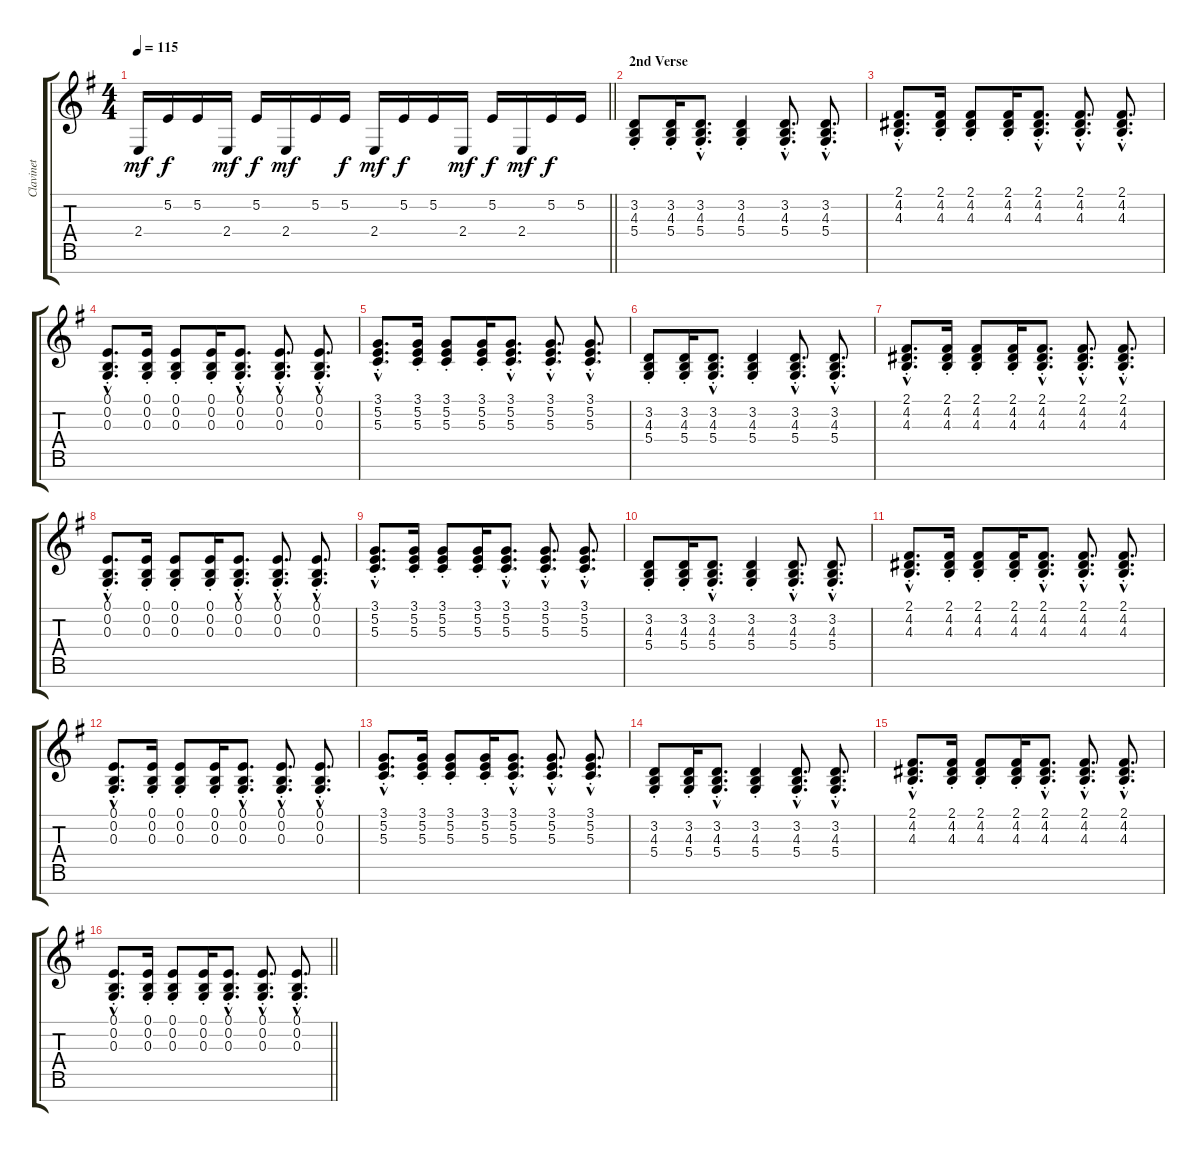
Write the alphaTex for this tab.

\track ("Clavinet" "Clavinet") {instrument clavinet}
\staff {score tabs}
\tuning (E4 B3 G3 D3 A2 E2 B1) {hide}
\ts (4 4)
\tempo 115
\clef g2
\barLineRight lightlight
\ks g
2.4.16{dy mf} 5.2.16{dy f} 5.2.16 2.4.16{dy mf} 5.2.16{dy f} 2.4.16{dy mf} 5.2.16 5.2.16{dy f} 2.4.16{dy mf} 5.2.16{dy f} 5.2.16 2.4.16{dy mf} 5.2.16{dy f} 2.4.16{dy mf} 5.2.16{dy f} 5.2.16 |
\section ("" "2nd Verse")
(3.2{st} 4.3{st} 5.4{st}).8 (3.2{st} 4.3{st} 5.4{st}).16 (3.2{hac st} 4.3{hac st} 5.4{hac st}).8{d} (3.2{st} 4.3{st} 5.4{st}).4 (3.2{hac st} 4.3{hac st} 5.4{hac st}).8{d} (3.2{hac st} 4.3{hac st} 5.4{hac st}).8{d} |
(2.1{hac st} 4.2{hac st} 4.3{hac st}).8{d} (2.1{st} 4.2{st} 4.3{st}).16 (2.1{st} 4.2{st} 4.3{st}).8 (2.1{st} 4.2{st} 4.3{st}).16 (2.1{hac st} 4.2{hac st} 4.3{hac st}).8{d} (2.1{hac st} 4.2{hac st} 4.3{hac st}).8{d} (2.1{hac st} 4.2{hac st} 4.3{hac st}).8{d} |
(0.1{hac st} 0.2{hac st} 0.3{hac st}).8{d} (0.1{st} 0.2{st} 0.3{st}).16 (0.1{st} 0.2{st} 0.3{st}).8 (0.1{st} 0.2{st} 0.3{st}).16 (0.1{hac st} 0.2{hac st} 0.3{hac st}).8{d} (0.1{hac st} 0.2{hac st} 0.3{hac st}).8{d} (0.1{hac st} 0.2{hac st} 0.3{hac st}).8{d} |
(3.1{hac st} 5.2{hac st} 5.3{hac st}).8{d} (3.1{st} 5.2{st} 5.3{st}).16 (3.1{st} 5.2{st} 5.3{st}).8 (3.1{st} 5.2{st} 5.3{st}).16 (3.1{hac st} 5.2{hac st} 5.3{hac st}).8{d} (3.1{hac st} 5.2{hac st} 5.3{hac st}).8{d} (3.1{hac st} 5.2{hac st} 5.3{hac st}).8{d} |
(3.2{st} 4.3{st} 5.4{st}).8 (3.2{st} 4.3{st} 5.4{st}).16 (3.2{hac st} 4.3{hac st} 5.4{hac st}).8{d} (3.2{st} 4.3{st} 5.4{st}).4 (3.2{hac st} 4.3{hac st} 5.4{hac st}).8{d} (3.2{hac st} 4.3{hac st} 5.4{hac st}).8{d} |
(2.1{hac st} 4.2{hac st} 4.3{hac st}).8{d} (2.1{st} 4.2{st} 4.3{st}).16 (2.1{st} 4.2{st} 4.3{st}).8 (2.1{st} 4.2{st} 4.3{st}).16 (2.1{hac st} 4.2{hac st} 4.3{hac st}).8{d} (2.1{hac st} 4.2{hac st} 4.3{hac st}).8{d} (2.1{hac st} 4.2{hac st} 4.3{hac st}).8{d} |
(0.1{hac st} 0.2{hac st} 0.3{hac st}).8{d} (0.1{st} 0.2{st} 0.3{st}).16 (0.1{st} 0.2{st} 0.3{st}).8 (0.1{st} 0.2{st} 0.3{st}).16 (0.1{hac st} 0.2{hac st} 0.3{hac st}).8{d} (0.1{hac st} 0.2{hac st} 0.3{hac st}).8{d} (0.1{hac st} 0.2{hac st} 0.3{hac st}).8{d} |
(3.1{hac st} 5.2{hac st} 5.3{hac st}).8{d} (3.1{st} 5.2{st} 5.3{st}).16 (3.1{st} 5.2{st} 5.3{st}).8 (3.1{st} 5.2{st} 5.3{st}).16 (3.1{hac st} 5.2{hac st} 5.3{hac st}).8{d} (3.1{hac st} 5.2{hac st} 5.3{hac st}).8{d} (3.1{hac st} 5.2{hac st} 5.3{hac st}).8{d} |
(3.2{st} 4.3{st} 5.4{st}).8 (3.2{st} 4.3{st} 5.4{st}).16 (3.2{hac st} 4.3{hac st} 5.4{hac st}).8{d} (3.2{st} 4.3{st} 5.4{st}).4 (3.2{hac st} 4.3{hac st} 5.4{hac st}).8{d} (3.2{hac st} 4.3{hac st} 5.4{hac st}).8{d} |
(2.1{hac st} 4.2{hac st} 4.3{hac st}).8{d} (2.1{st} 4.2{st} 4.3{st}).16 (2.1{st} 4.2{st} 4.3{st}).8 (2.1{st} 4.2{st} 4.3{st}).16 (2.1{hac st} 4.2{hac st} 4.3{hac st}).8{d} (2.1{hac st} 4.2{hac st} 4.3{hac st}).8{d} (2.1{hac st} 4.2{hac st} 4.3{hac st}).8{d} |
(0.1{hac st} 0.2{hac st} 0.3{hac st}).8{d} (0.1{st} 0.2{st} 0.3{st}).16 (0.1{st} 0.2{st} 0.3{st}).8 (0.1{st} 0.2{st} 0.3{st}).16 (0.1{hac st} 0.2{hac st} 0.3{hac st}).8{d} (0.1{hac st} 0.2{hac st} 0.3{hac st}).8{d} (0.1{hac st} 0.2{hac st} 0.3{hac st}).8{d} |
(3.1{hac st} 5.2{hac st} 5.3{hac st}).8{d} (3.1{st} 5.2{st} 5.3{st}).16 (3.1{st} 5.2{st} 5.3{st}).8 (3.1{st} 5.2{st} 5.3{st}).16 (3.1{hac st} 5.2{hac st} 5.3{hac st}).8{d} (3.1{hac st} 5.2{hac st} 5.3{hac st}).8{d} (3.1{hac st} 5.2{hac st} 5.3{hac st}).8{d} |
(3.2{st} 4.3{st} 5.4{st}).8 (3.2{st} 4.3{st} 5.4{st}).16 (3.2{hac st} 4.3{hac st} 5.4{hac st}).8{d} (3.2{st} 4.3{st} 5.4{st}).4 (3.2{hac st} 4.3{hac st} 5.4{hac st}).8{d} (3.2{hac st} 4.3{hac st} 5.4{hac st}).8{d} |
(2.1{hac st} 4.2{hac st} 4.3{hac st}).8{d} (2.1{st} 4.2{st} 4.3{st}).16 (2.1{st} 4.2{st} 4.3{st}).8 (2.1{st} 4.2{st} 4.3{st}).16 (2.1{hac st} 4.2{hac st} 4.3{hac st}).8{d} (2.1{hac st} 4.2{hac st} 4.3{hac st}).8{d} (2.1{hac st} 4.2{hac st} 4.3{hac st}).8{d} |
\barLineRight lightlight
(0.1{hac st} 0.2{hac st} 0.3{hac st}).8{d} (0.1{st} 0.2{st} 0.3{st}).16 (0.1{st} 0.2{st} 0.3{st}).8 (0.1{st} 0.2{st} 0.3{st}).16 (0.1{hac st} 0.2{hac st} 0.3{hac st}).8{d} (0.1{hac st} 0.2{hac st} 0.3{hac st}).8{d} (0.1{hac st} 0.2{hac st} 0.3{hac st}).8{d}
